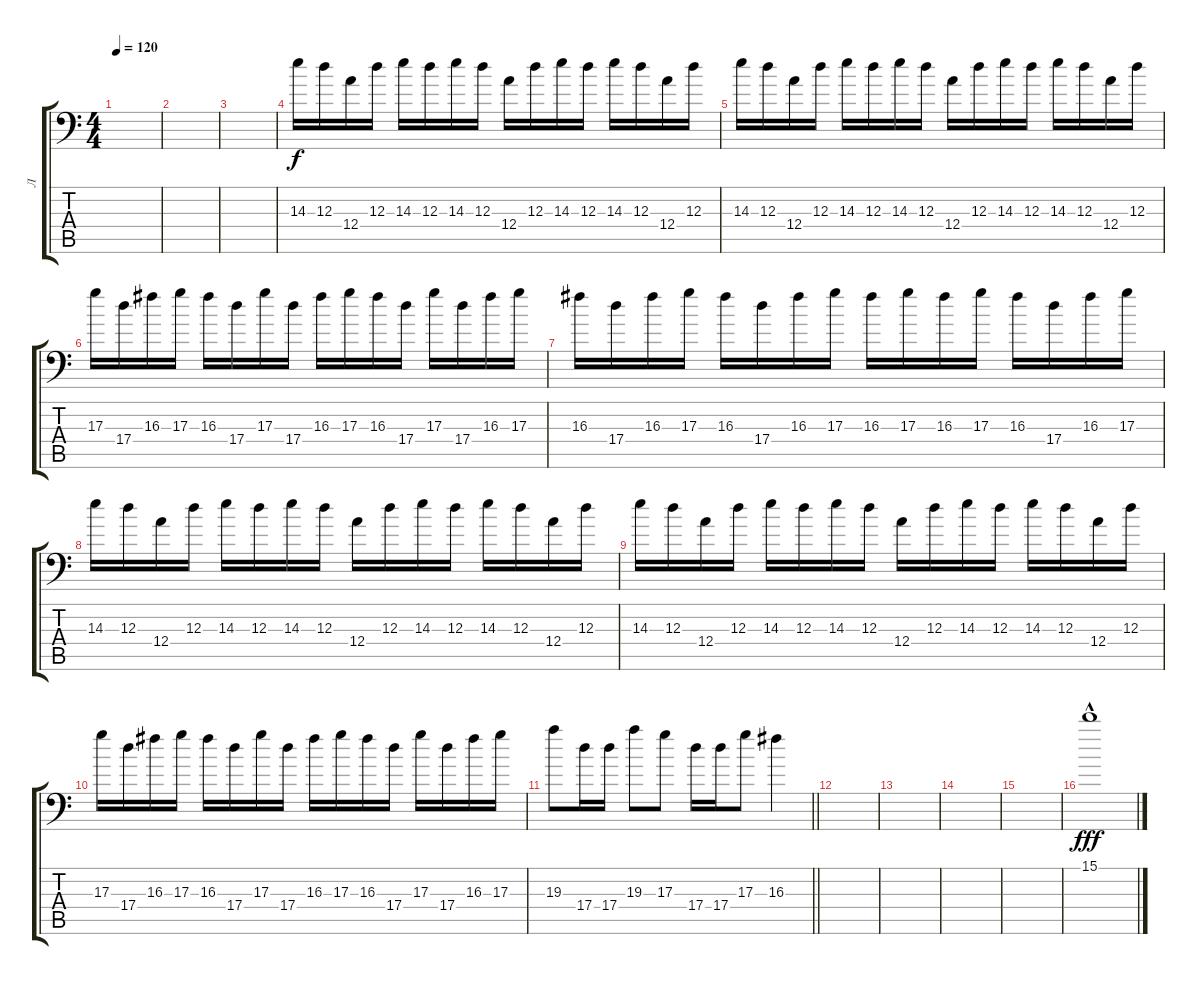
\track ("Л" "Л") {instrument distortionguitar}
\staff {score tabs}
\tuning (B3 Gb3 D3 A2 E2 A1) {hide}
\ts (4 4)
\tempo 120
\clef f4
\ks c
|
|
|
14.3.16{volume 10} 12.3.16 12.4.16 12.3.16 14.3.16 12.3.16 14.3.16 12.3.16 12.4.16 12.3.16 14.3.16 12.3.16 14.3.16 12.3.16 12.4.16 12.3.16 |
14.3.16 12.3.16 12.4.16 12.3.16 14.3.16 12.3.16 14.3.16 12.3.16 12.4.16 12.3.16 14.3.16 12.3.16 14.3.16 12.3.16 12.4.16 12.3.16 |
17.3.16 17.4.16 16.3.16 17.3.16 16.3.16 17.4.16 17.3.16 17.4.16 16.3.16 17.3.16 16.3.16 17.4.16 17.3.16 17.4.16 16.3.16 17.3.16 |
16.3.16 17.4.16 16.3.16 17.3.16 16.3.16 17.4.16 16.3.16 17.3.16 16.3.16 17.3.16 16.3.16 17.3.16 16.3.16 17.4.16 16.3.16 17.3.16 |
14.3.16 12.3.16 12.4.16 12.3.16 14.3.16 12.3.16 14.3.16 12.3.16 12.4.16 12.3.16 14.3.16 12.3.16 14.3.16 12.3.16 12.4.16 12.3.16 |
14.3.16 12.3.16 12.4.16 12.3.16 14.3.16 12.3.16 14.3.16 12.3.16 12.4.16 12.3.16 14.3.16 12.3.16 14.3.16 12.3.16 12.4.16 12.3.16 |
17.3.16 17.4.16 16.3.16 17.3.16 16.3.16 17.4.16 17.3.16 17.4.16 16.3.16 17.3.16 16.3.16 17.4.16 17.3.16 17.4.16 16.3.16 17.3.16 |
\barLineRight lightlight
19.3.8 17.4.16 17.4.16 19.3.8 17.3.8 17.4.16 17.4.16 17.3.8 16.3.4 |
|
|
|
|
15.1{hac}.1{dy fff instrument electricguitarclean}
